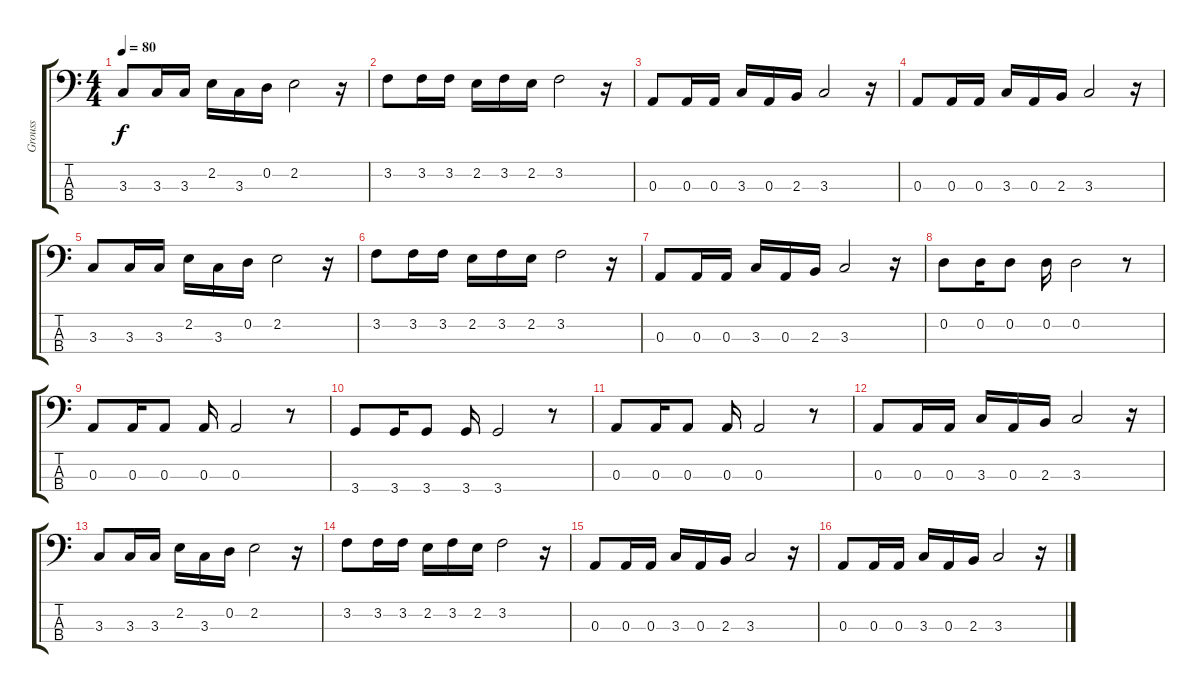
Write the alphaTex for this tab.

\track ("Grouss" "Grouss") {instrument electricbassfinger}
\staff {score tabs}
\tuning (G2 D2 A1 E1) {hide}
\ts (4 4)
\tempo 80
\clef f4
\ks c
3.3.8{dy f} 3.3.16 3.3.16 2.2.16 3.3.16 0.2.16 2.2.2 r.16 |
3.2.8 3.2.16 3.2.16 2.2.16 3.2.16 2.2.16 3.2.2 r.16 |
0.3.8 0.3.16 0.3.16 3.3.16 0.3.16 2.3.16 3.3.2 r.16 |
0.3.8 0.3.16 0.3.16 3.3.16 0.3.16 2.3.16 3.3.2 r.16 |
3.3.8 3.3.16 3.3.16 2.2.16 3.3.16 0.2.16 2.2.2 r.16 |
3.2.8 3.2.16 3.2.16 2.2.16 3.2.16 2.2.16 3.2.2 r.16 |
0.3.8 0.3.16 0.3.16 3.3.16 0.3.16 2.3.16 3.3.2 r.16 |
0.2.8 0.2.16 0.2.8 0.2.16 0.2.2 r.8 |
0.3.8 0.3.16 0.3.8 0.3.16 0.3.2 r.8 |
3.4.8 3.4.16 3.4.8 3.4.16 3.4.2 r.8 |
0.3.8 0.3.16 0.3.8 0.3.16 0.3.2 r.8 |
0.3.8 0.3.16 0.3.16 3.3.16 0.3.16 2.3.16 3.3.2 r.16 |
3.3.8 3.3.16 3.3.16 2.2.16 3.3.16 0.2.16 2.2.2 r.16 |
3.2.8 3.2.16 3.2.16 2.2.16 3.2.16 2.2.16 3.2.2 r.16 |
0.3.8 0.3.16 0.3.16 3.3.16 0.3.16 2.3.16 3.3.2 r.16 |
0.3.8 0.3.16 0.3.16 3.3.16 0.3.16 2.3.16 3.3.2 r.16
